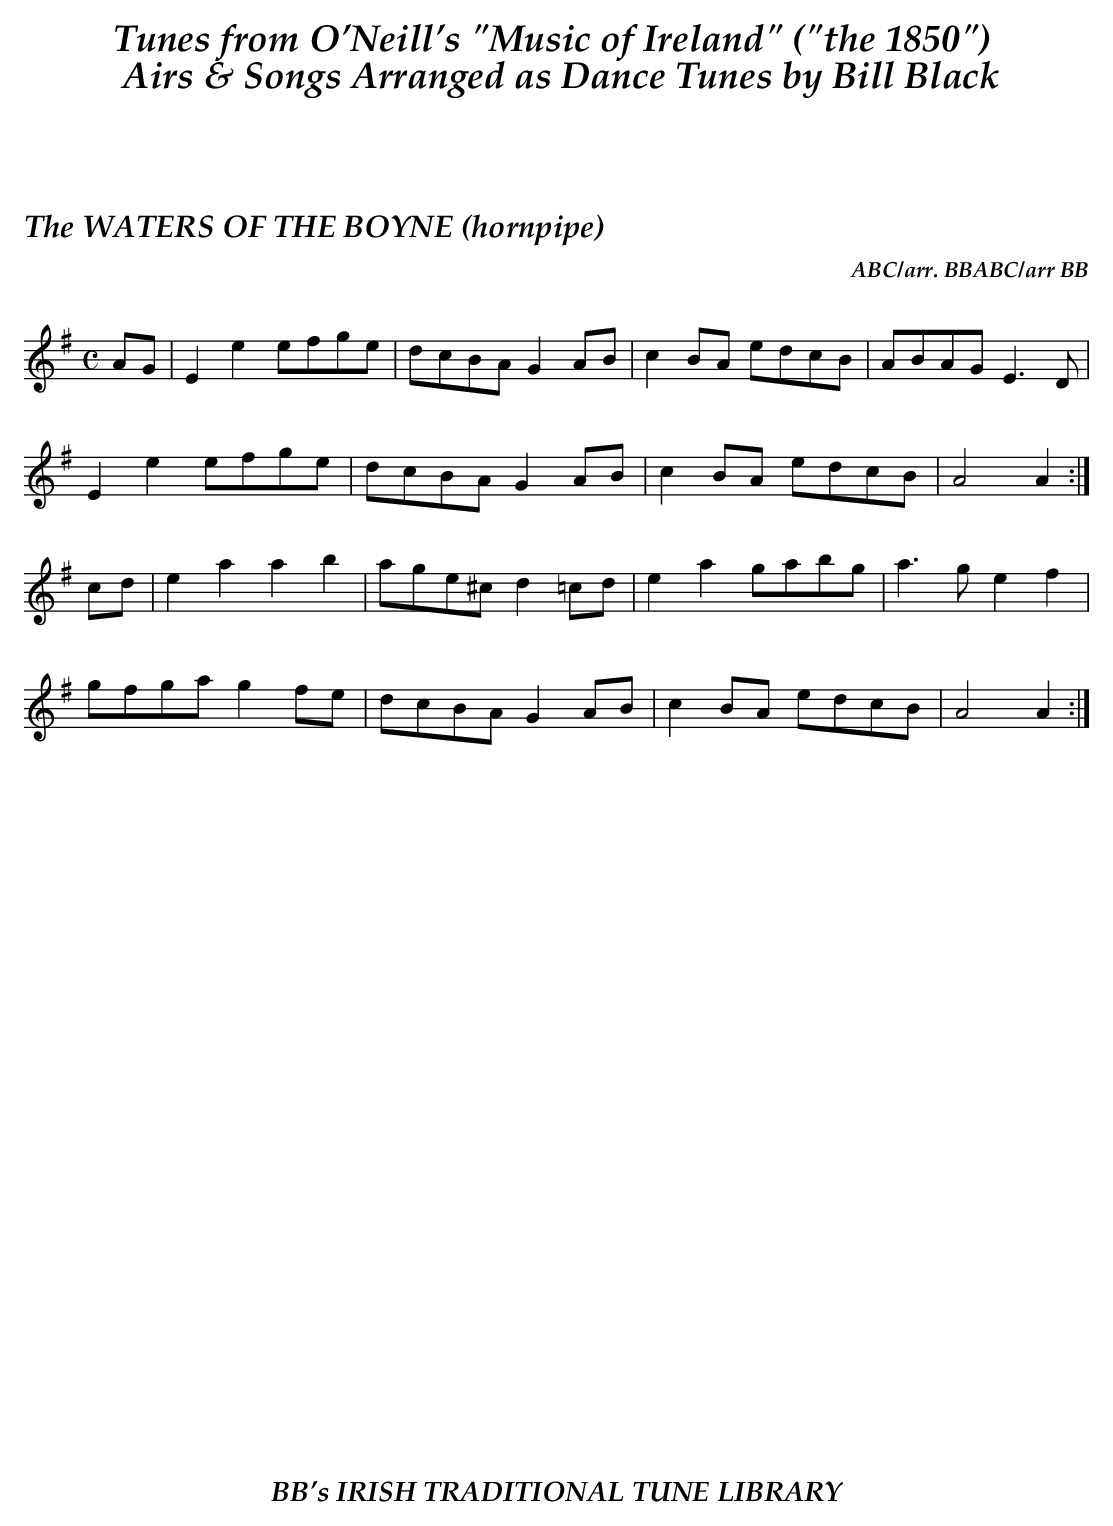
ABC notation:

X:1
T:WATERS OF THE BOYNE (hornpipe), The
C:ABC/arr. BBABC/arr BB
M:C
L:1/8
K:Ador
AG|E2e2 efge|dcBA G2AB|c2BA edcB|ABAG E3D|
E2e2 efge|dcBA G2AB|c2BA edcB|A4 A2 :|
cd|e2a2 a2b2|age^c d2=cd|e2a2 gabg|a3g e2f2|
gfga g2fe|dcBA G2AB|c2BA edcB|A4 A2 :|
